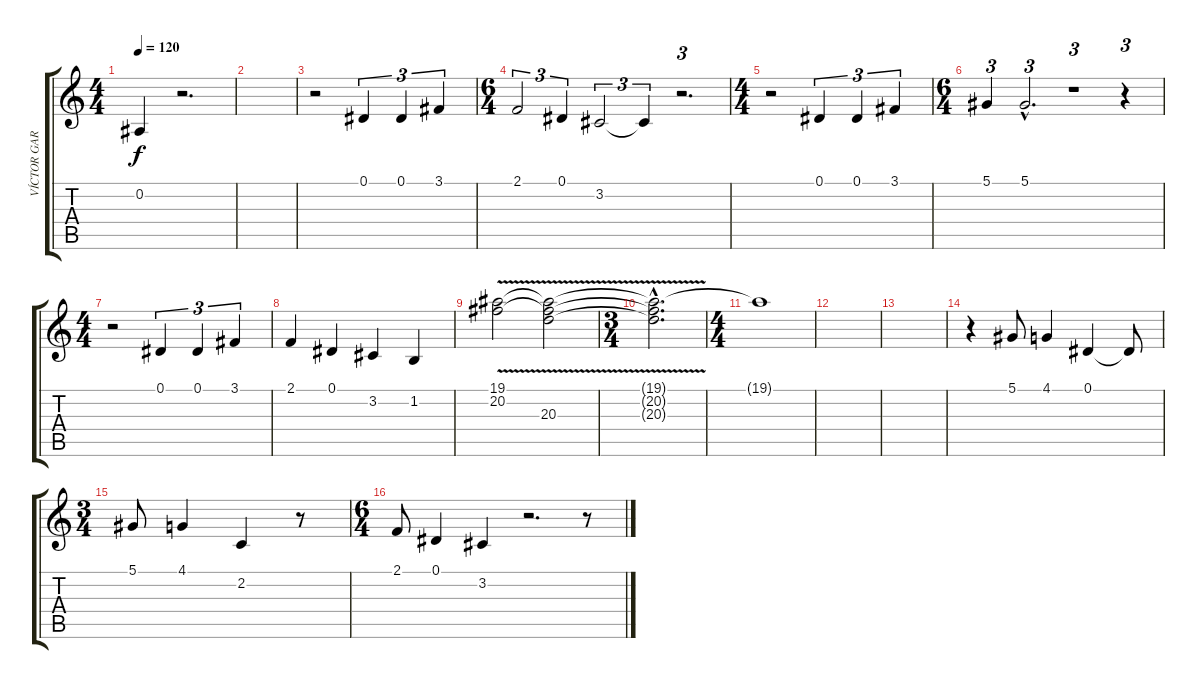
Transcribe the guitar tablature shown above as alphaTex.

\track ("VÍCTOR GARCÍA" "VÍCTOR GAR") {instrument clarinet}
\staff {score tabs}
\tuning (Eb4 Bb3 Gb3 Db3 Ab2 Eb2) {hide}
\ts (4 4)
\tempo 120
\clef g2
\ks c
0.2.4{dy f} r.2{d} |
|
r.2 0.1.4{tu (3 2)} 0.1.4{tu (3 2)} 3.1.4{tu (3 2)} |
\ts (6 4)
2.1.2{tu (3 2)} 0.1.4{tu (3 2)} 3.2.2{tu (3 2)} 3.2{t}.4{tu (3 2)} r.2{d tu (3 2)} |
\ts (4 4)
r.2 0.1.4{tu (3 2)} 0.1.4{tu (3 2)} 3.1.4{tu (3 2)} |
\ts (6 4)
5.1.4{tu (3 2)} 5.1{hac}.2{d tu (3 2)} r.1{tu (3 2)} r.4{tu (3 2)} |
\ts (4 4)
r.2 0.1.4{tu (3 2)} 0.1.4{tu (3 2)} 3.1.4{tu (3 2)} |
2.1.4 0.1.4 3.2.4 1.2.4 |
(19.1{v} 20.2{v}).2 (19.1{t} 20.2{t} 20.3{v}).2 |
\ts (3 4)
(19.1{hac t} 20.2{hac t} 20.3{hac t}).2{d} |
\ts (4 4)
19.1{t}.1 |
|
|
r.4 5.1.8 4.1.4 0.1.4 0.1{t}.8 |
\ts (3 4)
5.1.8 4.1.4 2.2.4 r.8 |
\ts (6 4)
2.1.8 0.1.4 3.2.4 r.2{d} r.8
